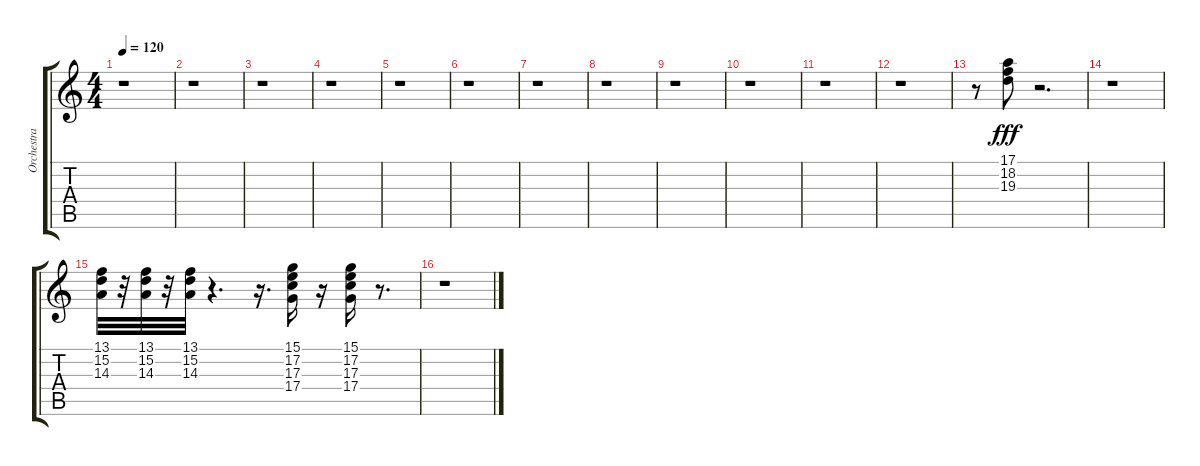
\track ("Orchestra" "Orchestra") {instrument brasssection}
\staff {score tabs}
\tuning (E4 B3 G3 D3 A2 E2) {hide}
\ts (4 4)
\tempo 120
\clef g2
\ks c
r.1{dy fff} |
r.1 |
r.1 |
r.1 |
r.1 |
r.1 |
r.1 |
r.1 |
r.1 |
r.1 |
r.1 |
r.1 |
r.8 (17.1 18.2 19.3).8 r.2{d} |
r.1 |
(13.1 15.2 14.3).32 r.32 (13.1 15.2 14.3).32 r.32 (13.1 15.2 14.3).32 r.4{d} r.16{d} (15.1 17.2 17.3 17.4).16 r.16 (15.1 17.2 17.3 17.4).16 r.8{d} |
r.1
